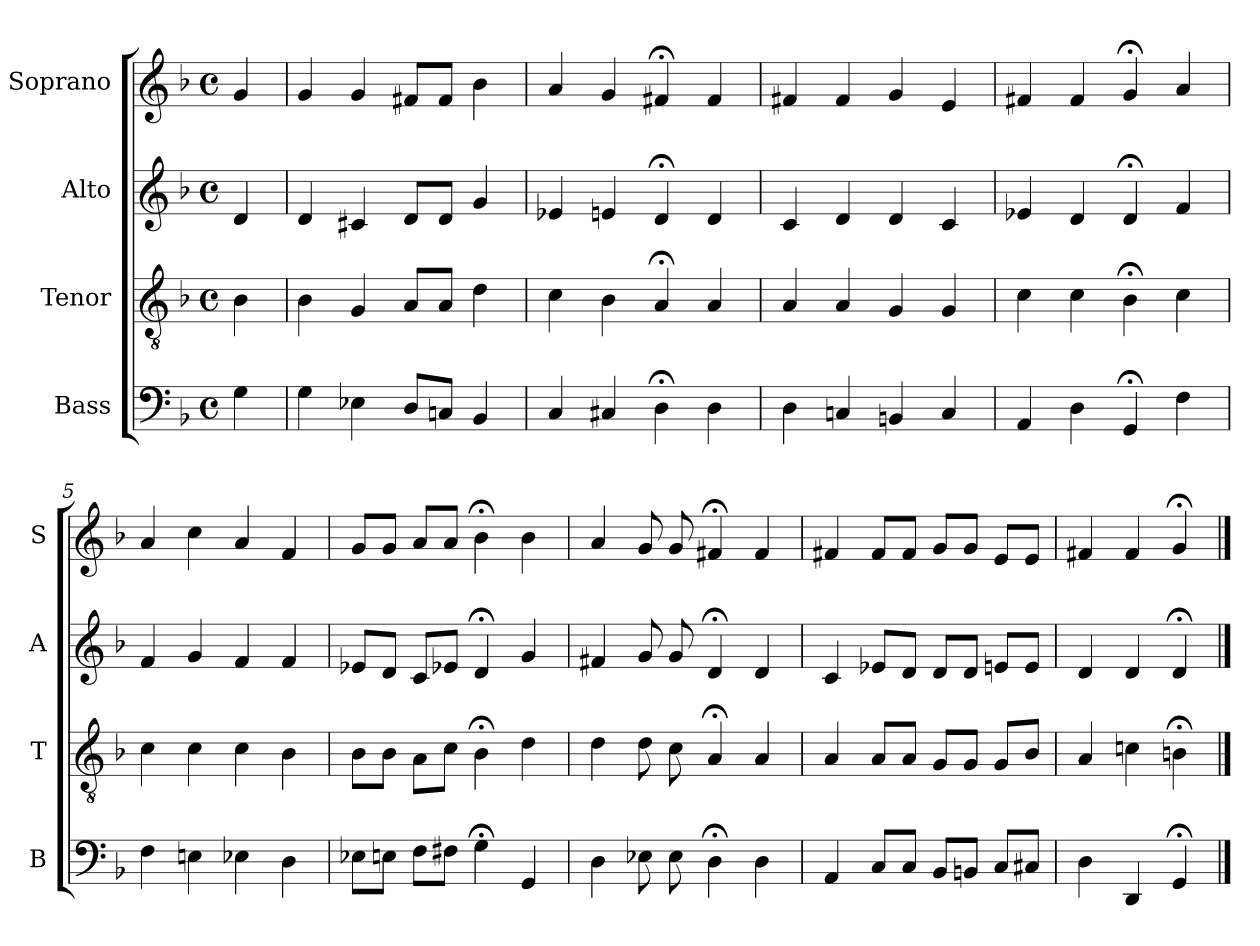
**kern	**kern	**kern	**kern
*part4	*part3	*part2	*part1
*staff4	*staff3	*staff2	*staff1
*I"Bass	*I"Tenor	*I"Alto	*I"Soprano
*I'B	*I'T	*I'A	*I'S
*clefF4	*clefGv2	*clefG2	*clefG2
*k[b-]	*k[b-]	*k[b-]	*k[b-]
*G:dor	*G:dor	*G:dor	*G:dor
*M4/4	*M4/4	*M4/4	*M4/4
*met(c)	*met(c)	*met(c)	*met(c)
*MM100	*MM100	*MM100	*MM100
=	=	=	=
4G	4B-	4d	4g
=1	=1	=1	=1
4G	4B-	4d	4g
4E-X	4G	4c#X	4g
8DL	8AL	8dL	8f#XL
8CnJ	8AJ	8dJ	8f#J
4BB-	4d	4g	4b-
=2	=2	=2	=2
4C	4c	4e-X	4a
4C#X	4B-	4en	4g
4D;<	4A;<	4d;<	4f#X;<
4D	4A	4d	4f#
=3	=3	=3	=3
4D	4A	4c	4f#X
4Cn	4A	4d	4f#
4BBn	4G	4d	4g
4C	4G	4c	4e
=4	=4	=4	=4
4AA	4c	4e-X	4f#X
4D	4c	4d	4f#
4GG;<	4B-;<	4d;<	4g;<
4F	4c	4f	4a
=5	=5	=5	=5
4F	4c	4f	4a
4En	4c	4g	4cc
4E-X	4c	4f	4a
4D	4B-	4f	4f
=6	=6	=6	=6
8E-XL	8B-L	8e-XL	8gL
8EnJ	8B-J	8dJ	8gJ
8FL	8AL	8cL	8aL
8F#XJ	8cJ	8e-XJ	8aJ
4G;<	4B-;<	4d;<	4b-;<
4GG	4d	4g	4b-
=7	=7	=7	=7
4D	4d	4f#X	4a
8E-X	8d	8g	8g
8E-	8c	8g	8g
4D;<	4A;<	4d;<	4f#X;<
4D	4A	4d	4f#
=8	=8	=8	=8
4AA	4A	4c	4f#X
8CL	8AL	8e-XL	8f#L
8CJ	8AJ	8dJ	8f#J
8BB-L	8GL	8dL	8gL
8BBnJ	8GJ	8dJ	8gJ
8CL	8GL	8enL	8eL
8C#XJ	8B-J	8eJ	8eJ
=9	=9	=9	=9
4D	4A	4d	4f#X
4DD	4cn	4d	4f#
4GG;<	4Bn;<	4d;<	4g;<
==	==	==	==
*-	*-	*-	*-
